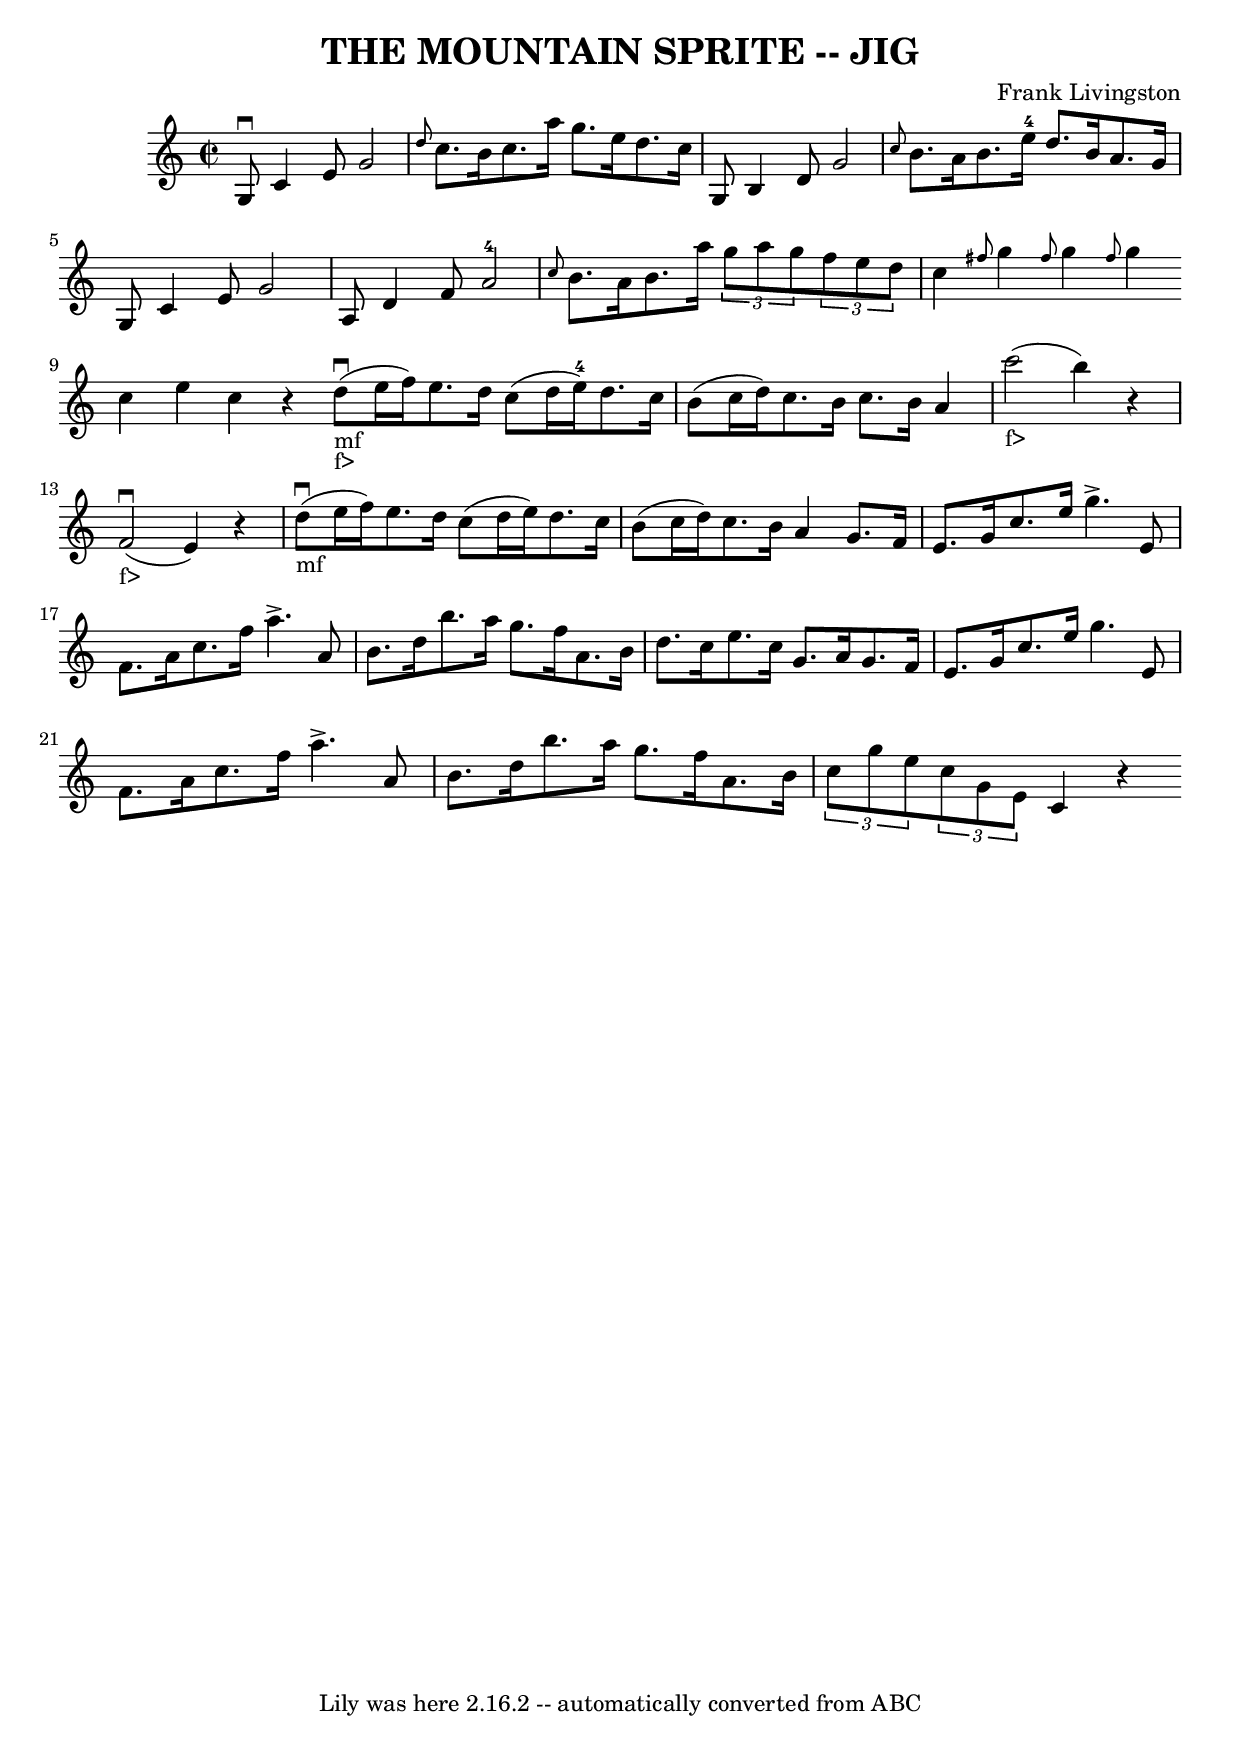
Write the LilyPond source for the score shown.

\version "2.7.40"
\include "Mammoth.ily"
\header {
	%% book = "Ryan's Mammoth Collection of Fiddle Tunes"
	composer = "Frank Livingston"
	crossRefNumber = "1"
	footnotes = ""
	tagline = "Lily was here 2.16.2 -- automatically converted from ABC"
	title = "THE MOUNTAIN SPRITE -- JIG"
}
voicedefault =  {
\set Score.defaultBarType = "empty"

\override Staff.TimeSignature #'style = #'C
 \time 2/2 \key c \major g8^\downbow c'4 e'8 g'2    |
 
\grace { d''8  } c''8. b'16 c''8. a''16 g''8. e''16    
d''8. c''16    |
 g8 b4 d'8 g'2    |
 \grace {    
c''8  } b'8. a'16 b'8. e''16-4 d''8. b'16 a'8. g'16    
    |
 g8 c'4 e'8 g'2    |
 a8 d'4 f'8 a'2 
-4   |
 \grace { c''8  } b'8. a'16 b'8. a''16    
\times 2/3 { g''8 a''8 g''8  }   \times 2/3 { f''8 e''8 d''8  } 
      |
 c''4  \grace { fis''8  } g''4  \grace { fis''8  }   
g''4  \grace { fis''8  } g''4    \bar ":|" c''4 e''4 c''4    r4   
\bar "|."     \bar "|:"       |
 d''8_"mf"_"f>"(^\downbow e''16    
f''16) e''8. d''16 c''8 (d''16 e''16-4) d''8. c''16  
  |
 b'8 (c''16 d''16) c''8. b'16 c''8. b'16 a'4 
       |
 c'''2_"f>"(b''4)   r4   |
 f'2 
_"f>"(^\downbow e'4)   r4       |
 d''8_"mf"(^\downbow e''16  
 f''16) e''8. d''16 c''8 (d''16 e''16) d''8. c''16    
|
 b'8 (c''16 d''16) c''8. b'16 a'4 g'8. f'16    
|
 e'8. g'16 c''8. e''16 g''4.^\accent e'8    |
 
 f'8. a'16 c''8. f''16 a''4.^\accent a'8    |
 b'8.    
d''16 b''8. a''16 g''8. f''16 a'8. b'16    |
 d''8.   
 c''16 e''8. c''16 g'8. a'16 g'8. f'16        |
 e'8. 
 g'16 c''8. e''16 g''4. e'8    |
 f'8. a'16 c''8.   
 f''16 a''4.^\accent a'8    |
 b'8. d''16 b''8. a''16    
g''8. f''16 a'8. b'16    |
   \times 2/3 { c''8 g''8    
e''8  }   \times 2/3 { c''8 g'8 e'8  } c'4    r4   \bar ":|"   
}

\score{
    <<

	\context Staff="default"
	{
	    \voicedefault 
	}

    >>
	\layout {
	}
	\midi {}
}
